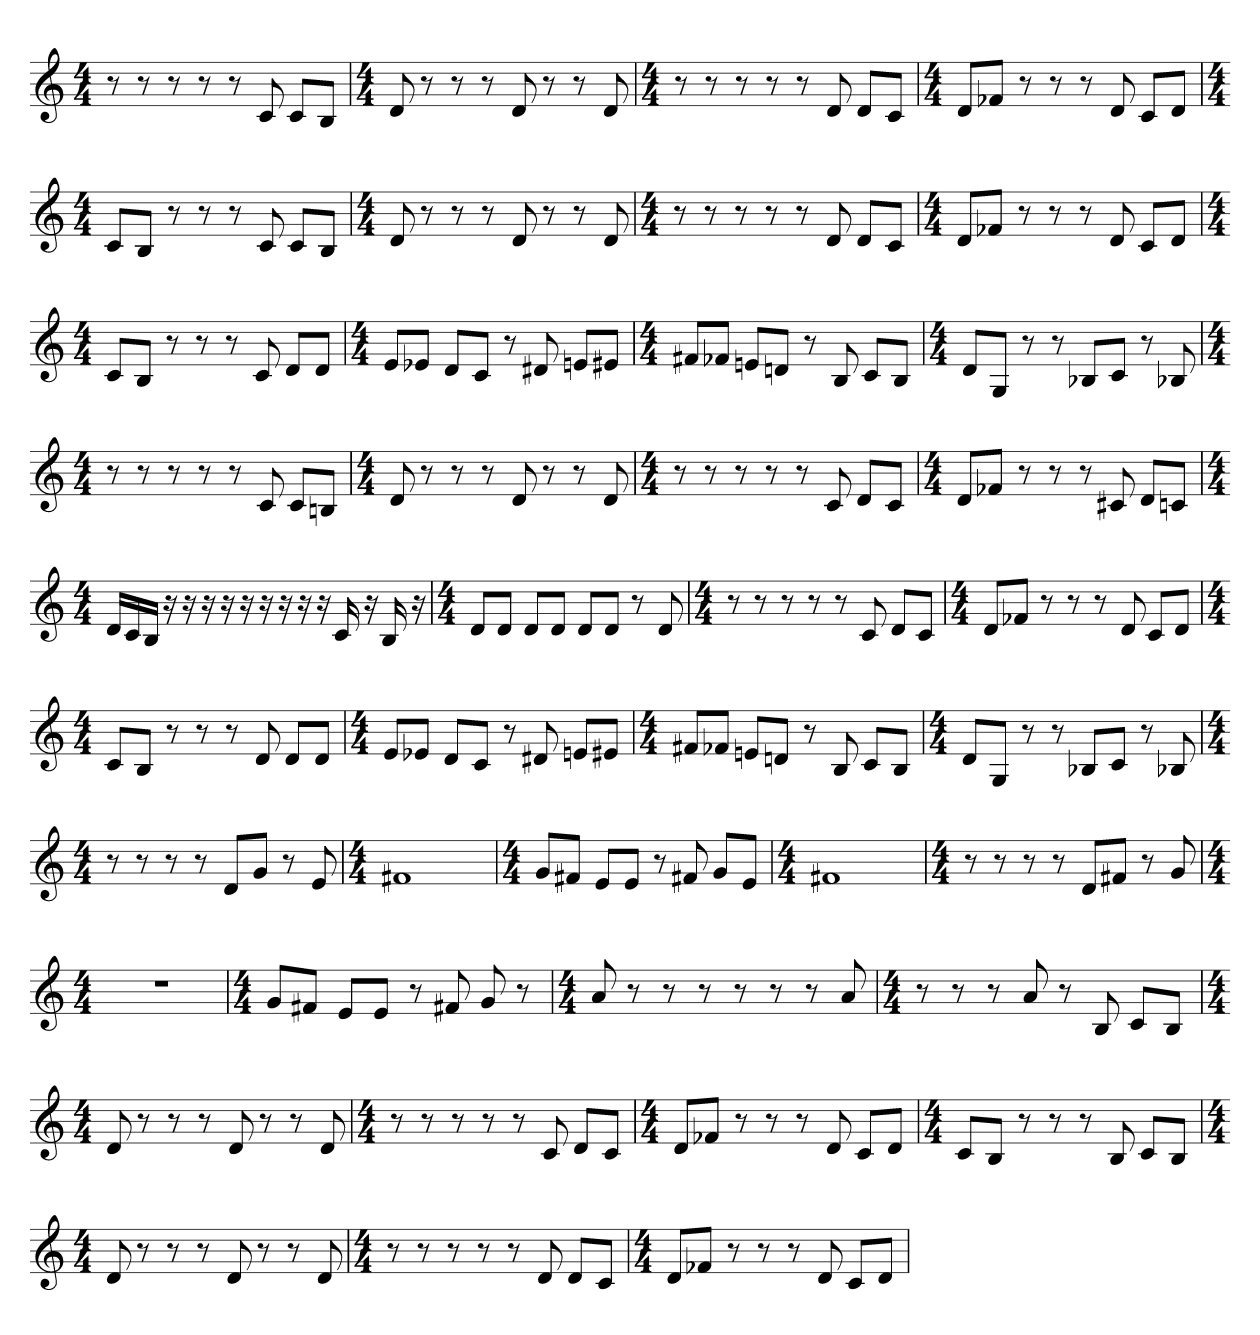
**kern
*part1
*staff1
*M4/4
=
8r
8r
8r
8r
8r
8c
8cL
8BJ
=
*M4/4
8d
8r
8r
8r
8d
8r
8r
8d
=
*M4/4
8r
8r
8r
8r
8r
8d
8dL
8cJ
=
*M4/4
8dL
8f-XJ
8r
8r
8r
8d
8cL
8dJ
=
*M4/4
8cL
8BJ
8r
8r
8r
8c
8cL
8BJ
=
*M4/4
8d
8r
8r
8r
8d
8r
8r
8d
=
*M4/4
8r
8r
8r
8r
8r
8d
8dL
8cJ
=
*M4/4
8dL
8f-XJ
8r
8r
8r
8d
8cL
8dJ
=
*M4/4
8cL
8BJ
8r
8r
8r
8c
8dL
8dJ
=
*M4/4
8eL
8e-XJ
8dL
8cJ
8r
8d#X
8enL
8e#XJ
=
*M4/4
8f#XL
8f-XJ
8enL
8dnJ
8r
8B
8cL
8BJ
=
*M4/4
8dL
8GJ
8r
8r
8B-XL
8cJ
8r
8B-X
=
*M4/4
8r
8r
8r
8r
8r
8c
8cL
8BnJ
=
*M4/4
8d
8r
8r
8r
8d
8r
8r
8d
=
*M4/4
8r
8r
8r
8r
8r
8c
8dL
8cJ
=
*M4/4
8dL
8f-XJ
8r
8r
8r
8c#X
8dL
8cnJ
=
*M4/4
16dLL
16c
16BJJ
16r
16r
16r
16r
16r
16r
16r
16r
16r
16c
16r
16B
16r
=
*M4/4
8dL
8dJ
8dL
8dJ
8dL
8dJ
8r
8d
=
*M4/4
8r
8r
8r
8r
8r
8c
8dL
8cJ
=
*M4/4
8dL
8f-XJ
8r
8r
8r
8d
8cL
8dJ
=
*M4/4
8cL
8BJ
8r
8r
8r
8d
8dL
8dJ
=
*M4/4
8eL
8e-XJ
8dL
8cJ
8r
8d#X
8enL
8e#XJ
=
*M4/4
8f#XL
8f-XJ
8enL
8dnJ
8r
8B
8cL
8BJ
=
*M4/4
8dL
8GJ
8r
8r
8B-XL
8cJ
8r
8B-X
=
*M4/4
8r
8r
8r
8r
8dL
8gJ
8r
8e
=
*M4/4
1f#X
=
*M4/4
8gL
8f#XJ
8eL
8eJ
8r
8f#X
8gL
8eJ
=
*M4/4
1f#X
=
*M4/4
8r
8r
8r
8r
8dL
8f#XJ
8r
8g
=
*M4/4
1r
=
*M4/4
8gL
8f#XJ
8eL
8eJ
8r
8f#X
8g
8r
=
*M4/4
8a
8r
8r
8r
8r
8r
8r
8a
=
*M4/4
8r
8r
8r
8a
8r
8B
8cL
8BJ
=
*M4/4
8d
8r
8r
8r
8d
8r
8r
8d
=
*M4/4
8r
8r
8r
8r
8r
8c
8dL
8cJ
=
*M4/4
8dL
8f-XJ
8r
8r
8r
8d
8cL
8dJ
=
*M4/4
8cL
8BJ
8r
8r
8r
8B
8cL
8BJ
=
*M4/4
8d
8r
8r
8r
8d
8r
8r
8d
=
*M4/4
8r
8r
8r
8r
8r
8d
8dL
8cJ
=
*M4/4
8dL
8f-XJ
8r
8r
8r
8d
8cL
8dJ
=
*-
